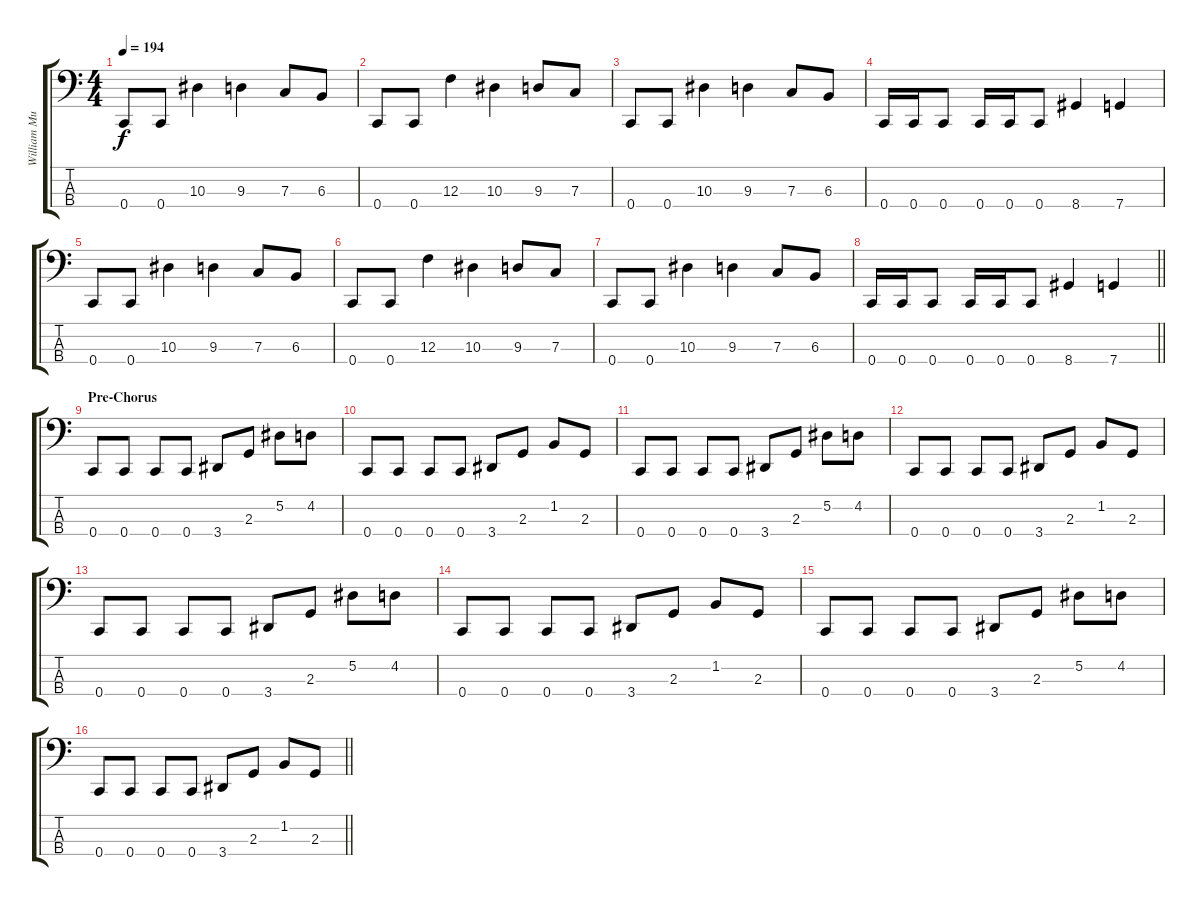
\track ("William Murderface (Bass)" "William Mu") {instrument electricbasspick}
\staff {score tabs}
\tuning (Eb2 Bb1 F1 C1) {hide}
\ts (4 4)
\tempo 194
\clef f4
\ks c
0.4.8{dy f} 0.4.8 10.3.4 9.3.4 7.3.8 6.3.8 |
0.4.8 0.4.8 12.3.4 10.3.4 9.3.8 7.3.8 |
0.4.8 0.4.8 10.3.4 9.3.4 7.3.8 6.3.8 |
0.4.16 0.4.16 0.4.8 0.4.16 0.4.16 0.4.8 8.4.4 7.4.4 |
0.4.8 0.4.8 10.3.4 9.3.4 7.3.8 6.3.8 |
0.4.8 0.4.8 12.3.4 10.3.4 9.3.8 7.3.8 |
0.4.8 0.4.8 10.3.4 9.3.4 7.3.8 6.3.8 |
\barLineRight lightlight
0.4.16 0.4.16 0.4.8 0.4.16 0.4.16 0.4.8 8.4.4 7.4.4 |
\section ("" "Pre-Chorus")
0.4.8 0.4.8 0.4.8 0.4.8 3.4.8 2.3.8 5.2.8 4.2.8 |
0.4.8 0.4.8 0.4.8 0.4.8 3.4.8 2.3.8 1.2.8 2.3.8 |
0.4.8 0.4.8 0.4.8 0.4.8 3.4.8 2.3.8 5.2.8 4.2.8 |
0.4.8 0.4.8 0.4.8 0.4.8 3.4.8 2.3.8 1.2.8 2.3.8 |
0.4.8 0.4.8 0.4.8 0.4.8 3.4.8 2.3.8 5.2.8 4.2.8 |
0.4.8 0.4.8 0.4.8 0.4.8 3.4.8 2.3.8 1.2.8 2.3.8 |
0.4.8 0.4.8 0.4.8 0.4.8 3.4.8 2.3.8 5.2.8 4.2.8 |
\barLineRight lightlight
0.4.8 0.4.8 0.4.8 0.4.8 3.4.8 2.3.8 1.2.8 2.3.8
